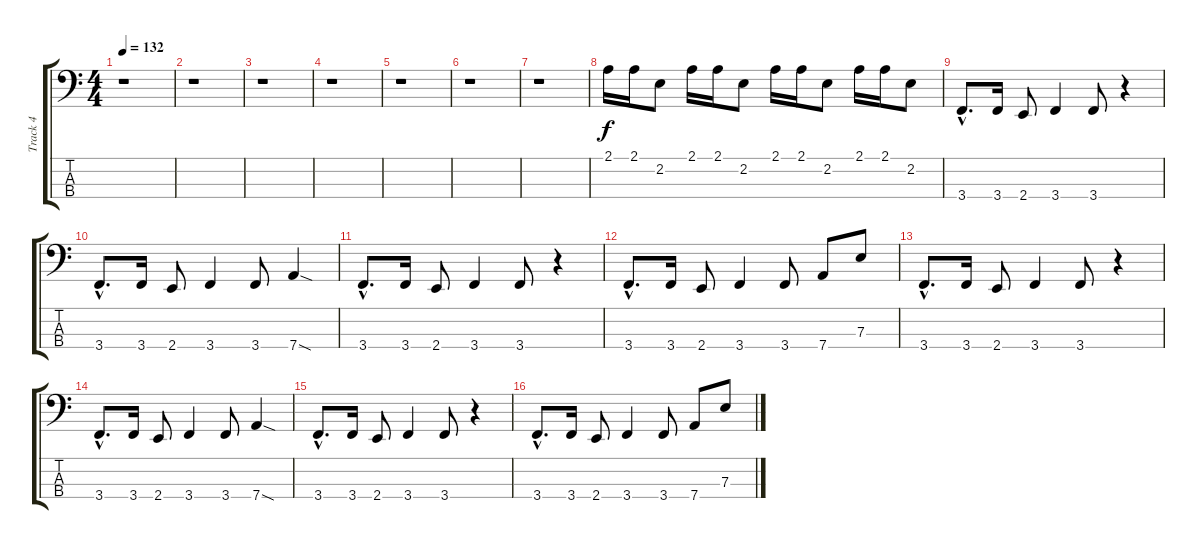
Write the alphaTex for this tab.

\track ("Track 4" "Track 4") {instrument electricbasspick}
\staff {score tabs}
\tuning (G2 D2 A1 D1) {hide}
\ts (4 4)
\tempo 132
\clef f4
\ks c
r.1{dy f} |
r.1 |
r.1 |
r.1 |
r.1 |
r.1 |
r.1 |
2.1.16 2.1.16 2.2.8 2.1.16 2.1.16 2.2.8 2.1.16 2.1.16 2.2.8 2.1.16 2.1.16 2.2.8 |
3.4{hac}.8{d} 3.4.16 2.4.8 3.4.4 3.4.8 r.4 |
3.4{hac}.8{d} 3.4.16 2.4.8 3.4.4 3.4.8 7.4{sod}.4 |
3.4{hac}.8{d} 3.4.16 2.4.8 3.4.4 3.4.8 r.4 |
3.4{hac}.8{d} 3.4.16 2.4.8 3.4.4 3.4.8 7.4.8 7.3.8 |
3.4{hac}.8{d} 3.4.16 2.4.8 3.4.4 3.4.8 r.4 |
3.4{hac}.8{d} 3.4.16 2.4.8 3.4.4 3.4.8 7.4{sod}.4 |
3.4{hac}.8{d} 3.4.16 2.4.8 3.4.4 3.4.8 r.4 |
3.4{hac}.8{d} 3.4.16 2.4.8 3.4.4 3.4.8 7.4.8 7.3.8
